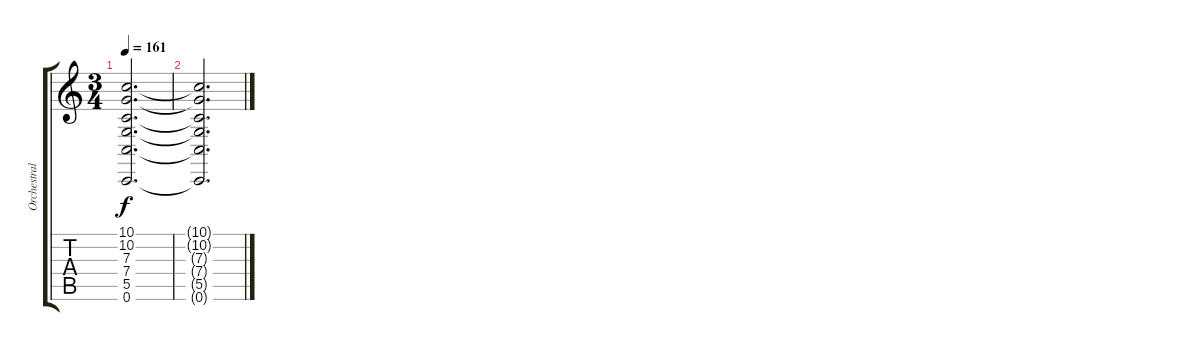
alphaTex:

\track ("Orchestral Ensemble" "Orchestral") {instrument stringensemble1}
\staff {score tabs}
\tuning (D4 A3 F3 C3 G2 C2) {hide}
\ts (3 4)
\tempo 161
\clef g2
\ks c
(10.1{t} 10.2{t} 7.3{t} 7.4{t} 5.5{t} 0.6{t}).2{d dy f} |
(10.1{t} 10.2{t} 7.3{t} 7.4{t} 5.5{t} 0.6{t}).2{d}
